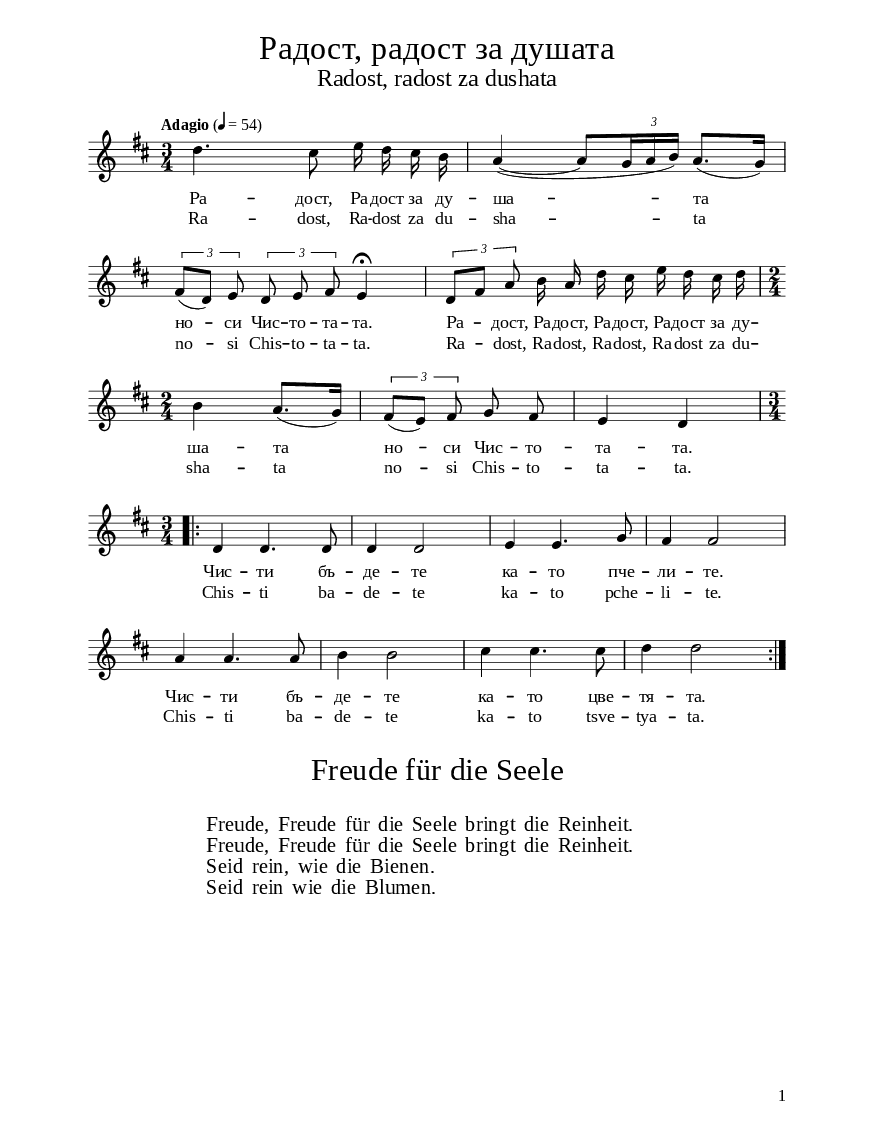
\version "2.24.0"

% include paper part and global functions
\include "include/globals.ily"

\bookpart {
  \label #'ref155_1
  \tocItem \markup "Радост, радост за душата – Radost, radost za dushata"
  \include "include/bookpart-paper.ily"
  \score {
    \include "include/score-layout.ily"

    \new Voice \absolute {
      \clef treble
      \key d \major
      \time 3/4
      \tempoFunc "Adagio" 4 "54"
      \autoBeamOff
      d''4.  cis''8  e''16  d''16
      cis''16  b'16 | % 2
      a'4 ( ~  a'8 [ \once \omit TupletBracket
      \times 2/3  {
        g'16  a'16  b'16 ) ]
      }
      a'8. ( [  g'16 ) ] \break | % 3

      \times 2/3  {
        fis'8 ( [  d'8 ) ] e'8
      }

      \times 2/3  {
        d'8   e'8  fis'8
      }
      e'4 ^\fermata \noBreak | % 4

      \times 2/3  {
        d'8 [  fis'8 ] a'8
      }
      b'16  a'16  d''16  cis''16
      e''16  d''16  cis''16  d''16
      \break | % 5
      \time 2/4
      b'4  a'8. [(  g'16 )]
      \times 2/3  {
        fis'8 ( [  e'8 ) ] fis'8
      }
      % 6
      g'8  fis'8  e'4  d'4 \time 3/4 \break \repeat
      volta 2 {
        | % 7
        d'4  d'4.  d'8 | % 8
        d'4  d'2 | % 9
        e'4  e'4.  g'8 |
        fis'4  fis'2 \break | % 11
        a'4  a'4.  a'8 | % 12
        b'4  b'2 | % 13
        cis''4  cis''4.  cis''8 | % 14
        d''4  d''2
      }

    }

    \addlyrics {
      Ра -- дост, Ра -- дост за ду -- ша
      --    та  но -- си
      Чис -- то -- та -- та. Ра -- дост,
      Ра -- дост, Ра -- дост, Ра -- дост
      за ду -- ша -- та  но -- си
      Чис -- то -- та -- та. Чис -- ти бъ --
      де -- те ка -- то пче -- ли -- те.
      Чис -- ти бъ -- де -- те ка -- то
      цве -- тя -- та.
    }

    \addlyrics {
      Ra -- dost, Ra -- dost za du -- sha
      --    ta  no -- si
      Chis -- to -- ta -- ta. Ra -- dost,
      Ra -- dost, Ra -- dost, Ra -- dost
      za du -- sha -- ta  no -- si
      Chis -- to -- ta -- ta. Chis -- ti ba --
      de -- te ka -- to pche -- li -- te.
      Chis -- ti ba -- de -- te ka -- to
      tsve -- tya -- ta.
    }
    \header {
      title = \titleFunc "Радост, радост за душата" "Radost, radost za dushata"
    }

    \midi{}

  } % score



  % include foreign translation(s) of the song
  \version "2.20.0"

\markup \fill-line { \fontsize #6 "Freude für die Seele" }
\markup \null
\markup \null
\markup \fontsize #+2.5 {
  \hspace #10
  \override #'(baseline-skip . 2)

  \column {
    \line { " " }

\line { " "Freude, Freude für die Seele bringt die Reinheit. }

\line { " "Freude, Freude für die Seele bringt die Reinheit. }

\line { " "Seid rein, wie die Bienen.}

\line { " "Seid rein wie die Blumen.}

  }
}


} % bookpart
